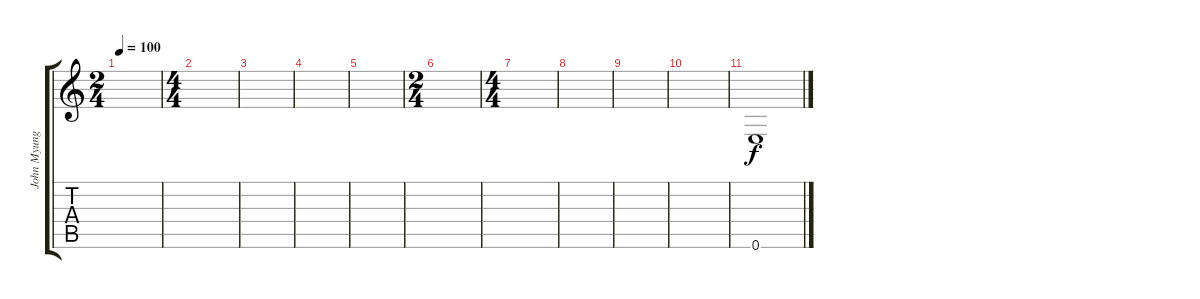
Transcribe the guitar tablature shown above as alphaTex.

\track ("John Myung " "John Myung") {instrument acousticguitarnylon}
\staff {score tabs}
\tuning (E4 B3 G3 D3 A2 E2) {hide}
\ts (2 4)
\tempo 100
\clef g2
\ks c
|
\ts (4 4)
|
|
|
|
\ts (2 4)
|
\ts (4 4)
|
|
|
|
0.6.1
